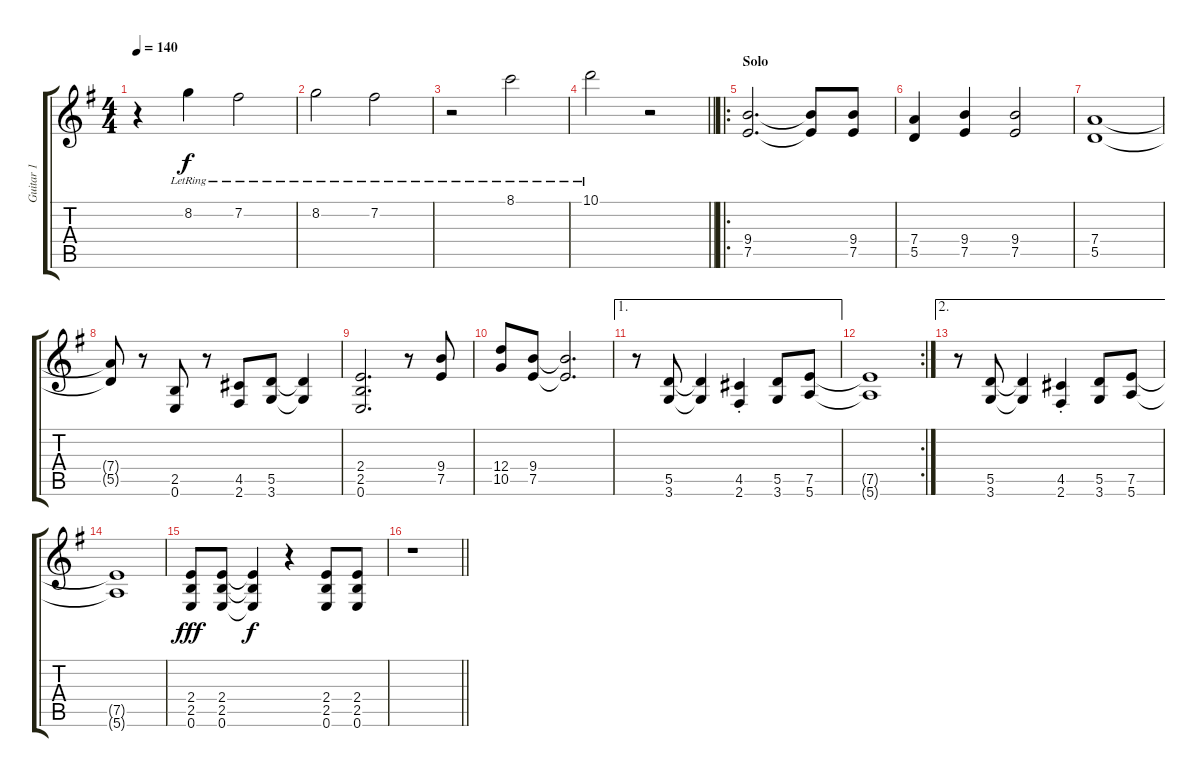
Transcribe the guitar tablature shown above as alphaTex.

\track ("Guitar 1" "Guitar 1") {instrument distortionguitar}
\staff {score tabs}
\tuning (E4 B3 G3 D3 A2 E2) {hide}
\ts (4 4)
\tempo 140
\clef g2
\ks eminor
r.4{dy f} 8.2{lr}.4 7.2{lr}.2 |
8.2{lr}.2 7.2{lr}.2 |
r.2 8.1{lr}.2 |
\barLineRight lightlight
10.1{lr}.2 r.2 |
\ro
\section ("" "Solo")
(9.4 7.5).2{d instrument distortionguitar} (9.4{t} 7.5{t}).8 (9.4 7.5).8 |
(7.4 5.5).4 (9.4 7.5).4 (9.4 7.5).2 |
(7.4 5.5).1 |
(7.4{t} 5.5{t}).8 r.8 (2.5 0.6).8 r.8 (4.5 2.6).8 (5.5 3.6).8 (5.5{t} 3.6{t}).4 |
(2.4 2.5 0.6).2{d} r.8 (9.4 7.5).8 |
(12.4 10.5).8 (9.4 7.5).8 (9.4{t} 7.5{t}).2{d} |
\ae 1
r.8 (5.5 3.6).8 (5.5{t} 3.6{t}).4 (4.5{st} 2.6{st}).4 (5.5 3.6).8 (7.5 5.6).8 |
\rc 2
(7.5{t} 5.6{t}).1 |
\ae 2
r.8 (5.5 3.6).8 (5.5{t} 3.6{t}).4 (4.5{st} 2.6{st}).4 (5.5 3.6).8 (7.5 5.6).8 |
(7.5{t} 5.6{t}).1 |
(2.4 2.5 0.6).8{dy fff} (2.4 2.5 0.6).8 (2.4{t} 2.5{t} 0.6{t}).4{dy f} r.4 (2.4 2.5 0.6).8 (2.4 2.5 0.6).8 |
\barLineRight lightlight
r.1
